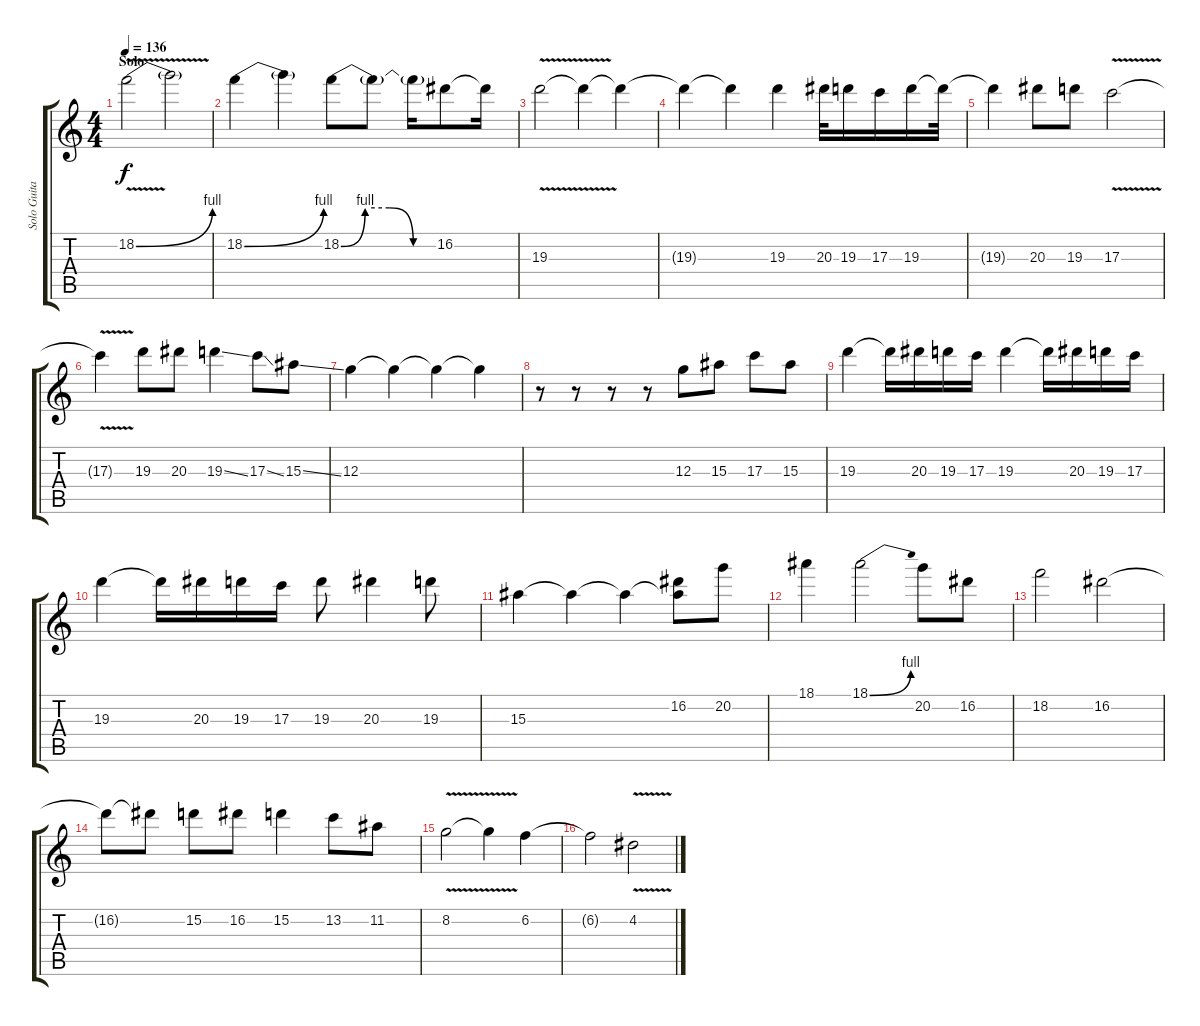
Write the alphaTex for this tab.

\track ("Solo Guitar" "Solo Guita") {instrument overdrivenguitar}
\staff {score tabs}
\tuning (E4 B3 G3 D3 A2 E2) {hide}
\ts (4 4)
\section ("" "Solo")
\tempo 136
\clef g2
\ks c
18.2{be (bend 0 0 60 4) v}.2{dy f volume 16} 18.2{t}.2 |
18.2{be (bend 0 0 60 4)}.4 18.2{t}.4 18.2{be (custom 0 0 15 4 30 4 45 0 60 0)}.8 18.2{t}.8 18.2{t}.16 16.2.8 16.2{t}.16 |
19.3{v}.2 19.3{t}.4 19.3{t}.4 |
19.3{t}.4 19.3{t}.4 19.3.4 20.3.32 19.3.16 17.3.16 19.3.16 19.3{t}.32 |
19.3{t}.4 20.3.8 19.3.8 17.3{v}.2 |
17.3{t}.4 19.3.8 20.3.8 19.3{ss}.4 17.3{ss}.8 15.3{ss}.8 |
12.3.4 12.3{t}.4 12.3{t}.4 12.3{t}.4 |
r.8 r.8 r.8 r.8 12.3.8 15.3.8 17.3.8 15.3.8 |
19.3.4 19.3{t}.16 20.3.16 19.3.16 17.3.16 19.3.4 19.3{t}.16 20.3.16 19.3.16 17.3.16 |
19.3.4 19.3{t}.16 20.3.16 19.3.16 17.3.16 19.3.8 20.3.4 19.3.8 |
15.3.4 15.3{t}.4 15.3{t}.4 (16.2 15.3{t}).8 20.2.8 |
18.1.4 18.1{be (bend 0 0 60 4)}.2 20.2.8 16.2.8 |
18.2.2 16.2.2 |
16.2{t}.8 16.2{t}.8 15.2.8 16.2.8 15.2.4 13.2.8 11.2.8 |
8.2{v}.2 8.2{t}.4 6.2.4 |
6.2{t}.2 4.2{v}.2
